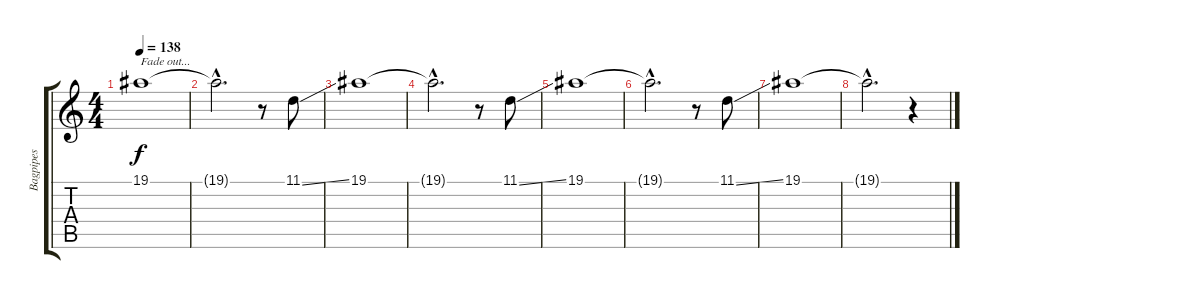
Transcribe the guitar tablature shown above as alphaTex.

\track ("Bagpipes" "Bagpipes") {instrument bagpipe}
\staff {score tabs}
\tuning (Eb4 Bb3 Gb3 Db3 Ab2 Eb2) {hide}
\ts (4 4)
\tempo 138
\clef g2
\ks c
19.1.1{txt "Fade out..." dy f volume 7} |
19.1{hac t}.2{d} r.8 11.1{ss}.8 |
19.1.1 |
19.1{hac t}.2{d} r.8 11.1{ss}.8 |
19.1.1{volume 0} |
19.1{hac t}.2{d} r.8 11.1{ss}.8 |
19.1.1 |
19.1{hac t}.2{d} r.4
